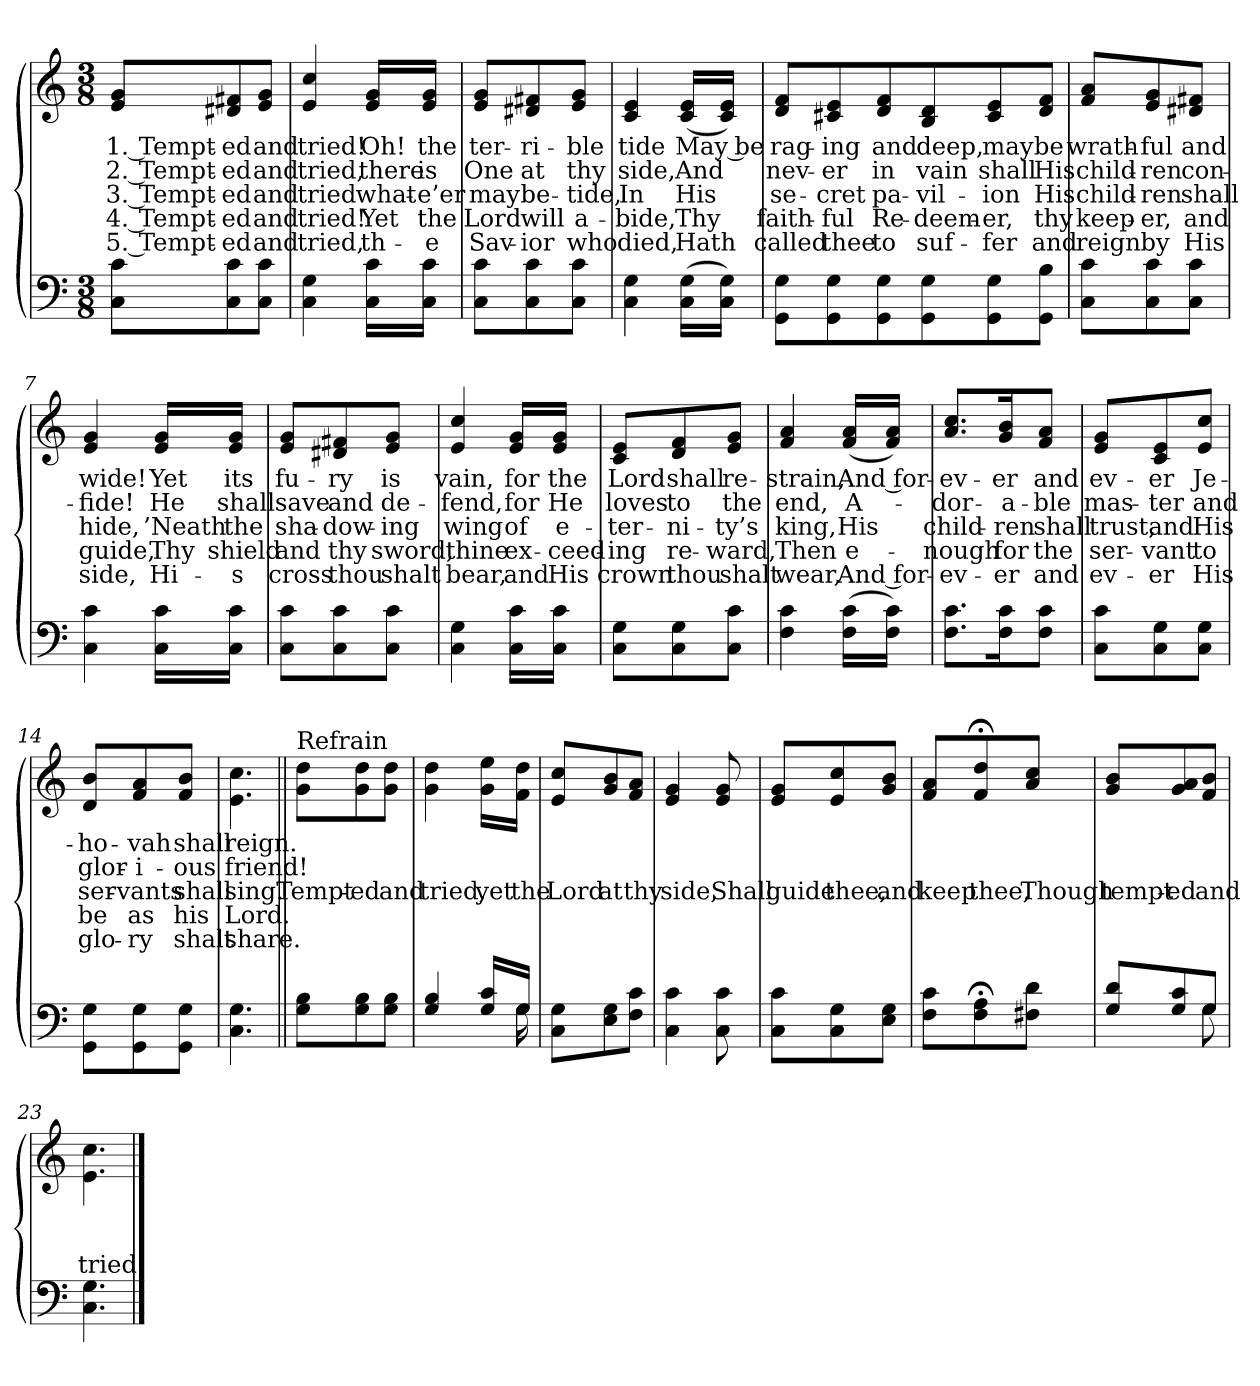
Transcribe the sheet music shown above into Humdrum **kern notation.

**kern	**kern	**text	**text	**text	**text	**text
*part2	*part1	*part1	*part1	*part1	*part1	*part1
*staff2	*staff1	*staff1	*staff1	*staff1	*staff1	*staff1
*clefF4	*clefG2	*	*	*	*	*
*k[]	*k[]	*	*	*	*	*
*M3/8	*M3/8	*	*	*	*	*
*MM80	*MM80	*	*	*	*	*
=1	=1	=1	=1	=1	=1	=1
!	!	!LO:LY:b	!LO:LY:b	!LO:LY:b	!LO:LY:b	!LO:LY:b
8C\ 8c\L	8e/ 8g/L	1. Tempt-	2. Tempt-	3. Tempt-	4. Tempt-	5. Tempt-
!	!	!LO:LY:b	!LO:LY:b	!LO:LY:b	!LO:LY:b	!LO:LY:b
8C\ 8c\	8d#X/ 8f#X/	-ed	-ed	-ed	-ed	-ed
!	!	!LO:LY:b	!LO:LY:b	!LO:LY:b	!LO:LY:b	!LO:LY:b
8C\ 8c\J	8e/ 8g/J	and	and	and	and	and
=2	=2	=2	=2	=2	=2	=2
!	!	!LO:LY:b	!LO:LY:b	!LO:LY:b	!LO:LY:b	!LO:LY:b
4C\ 4G\	4e/ 4cc/	tried!	tried,	tried	tried!	tried,
!	!	!LO:LY:b	!LO:LY:b	!LO:LY:b	!LO:LY:b	!LO:LY:b
16C\ 16c\LL	16e/ 16g/LL	Oh!	there	what-	Yet	th-
!	!	!LO:LY:b	!LO:LY:b	!LO:LY:b	!LO:LY:b	!LO:LY:b
16C\ 16c\JJ	16e/ 16g/JJ	the	is	-e’er	the	-e
=3	=3	=3	=3	=3	=3	=3
!	!	!LO:LY:b	!LO:LY:b	!LO:LY:b	!LO:LY:b	!LO:LY:b
8C\ 8c\L	8e/ 8g/L	ter-	One	may	Lord	Sav-
!	!	!LO:LY:b	!LO:LY:b	!LO:LY:b	!LO:LY:b	!LO:LY:b
8C\ 8c\	8d#X/ 8f#X/	-ri-	at	be-	will	-ior
!	!	!LO:LY:b	!LO:LY:b	!LO:LY:b	!LO:LY:b	!LO:LY:b
8C\ 8c\J	8e/ 8g/J	-ble	thy	-tide,	a-	who
=4	=4	=4	=4	=4	=4	=4
!	!	!LO:LY:b	!LO:LY:b	!LO:LY:b	!LO:LY:b	!LO:LY:b
4C\ 4G\	4c/ 4e/	tide	side,	In	-bide,	died,
!	!	!LO:LY:b	!LO:LY:b	!LO:LY:b	!LO:LY:b	!LO:LY:b
(>16C\ 16G\LL	(<16c/ 16e/LL	May be	And	His	Thy	Hath
16C\ 16G\JJ)	16c/ 16e/JJ)	.	.	.	.	.
=5	=5	=5	=5	=5	=5	=5
!	!	!LO:LY:b	!LO:LY:b	!LO:LY:b	!LO:LY:b	!LO:LY:b
8GG\ 8G\L	8d/ 8f/L	rag-	nev-	se-	faith-	called
!	!	!LO:LY:b	!LO:LY:b	!LO:LY:b	!LO:LY:b	!LO:LY:b
8GG\ 8G\	8c#X/ 8e/	-ing	-er	-cret	-ful	thee
!	!	!LO:LY:b	!LO:LY:b	!LO:LY:b	!LO:LY:b	!LO:LY:b
8GG\ 8G\	8d/ 8f/	and	in	pa-	Re-	to
!	!	!LO:LY:b	!LO:LY:b	!LO:LY:b	!LO:LY:b	!LO:LY:b
8GG\ 8G\	8B/ 8d/	deep,	vain	-vil-	-deem-	suf-
!	!	!LO:LY:b	!LO:LY:b	!LO:LY:b	!LO:LY:b	!LO:LY:b
8GG\ 8G\	8c#/ 8e/	may	shall	-ion	-er,	-fer
!	!	!LO:LY:b	!LO:LY:b	!LO:LY:b	!LO:LY:b	!LO:LY:b
8GG\ 8B\J	8d/ 8f/J	be	His	His	thy	and
!!LO:LB:g=z
=6	=6	=6	=6	=6	=6	=6
!	!	!LO:LY:b	!LO:LY:b	!LO:LY:b	!LO:LY:b	!LO:LY:b
8C\ 8c\L	8f/ 8a/L	wrath-	child-	child-	keep-	reign
!	!	!LO:LY:b	!LO:LY:b	!LO:LY:b	!LO:LY:b	!LO:LY:b
8C\ 8c\	8e/ 8g/	-ful	-ren	-ren	-er,	by
!	!	!LO:LY:b	!LO:LY:b	!LO:LY:b	!LO:LY:b	!LO:LY:b
8C\ 8c\J	8d#X/ 8f#X/J	and	con-	shall	and	His
=7	=7	=7	=7	=7	=7	=7
!	!	!LO:LY:b	!LO:LY:b	!LO:LY:b	!LO:LY:b	!LO:LY:b
4C\ 4c\	4e/ 4g/	wide!	-fide!	hide,	guide,	side,
!	!	!LO:LY:b	!LO:LY:b	!LO:LY:b	!LO:LY:b	!LO:LY:b
16C\ 16c\LL	16e/ 16g/LL	Yet	He	’Neath	Thy	Hi-
!	!	!LO:LY:b	!LO:LY:b	!LO:LY:b	!LO:LY:b	!LO:LY:b
16C\ 16c\JJ	16e/ 16g/JJ	its	shall	the	shield	-s
=8	=8	=8	=8	=8	=8	=8
!	!	!LO:LY:b	!LO:LY:b	!LO:LY:b	!LO:LY:b	!LO:LY:b
8C\ 8c\L	8e/ 8g/L	fu-	save	sha-	and	cross
!	!	!LO:LY:b	!LO:LY:b	!LO:LY:b	!LO:LY:b	!LO:LY:b
8C\ 8c\	8d#X/ 8f#X/	-ry	and	-dow-	thy	thou
!	!	!LO:LY:b	!LO:LY:b	!LO:LY:b	!LO:LY:b	!LO:LY:b
8C\ 8c\J	8e/ 8g/J	is	de-	-ing	sword,	shalt
=9	=9	=9	=9	=9	=9	=9
!	!	!LO:LY:b	!LO:LY:b	!LO:LY:b	!LO:LY:b	!LO:LY:b
4C\ 4G\	4e/ 4cc/	vain,	-fend,	wing	thine	bear,
!	!	!LO:LY:b	!LO:LY:b	!LO:LY:b	!LO:LY:b	!LO:LY:b
16C\ 16c\LL	16e/ 16g/LL	for	for	of	ex-	and
!	!	!LO:LY:b	!LO:LY:b	!LO:LY:b	!LO:LY:b	!LO:LY:b
16C\ 16c\JJ	16e/ 16g/JJ	the	He	e-	-ceed-	His
=10	=10	=10	=10	=10	=10	=10
!	!	!LO:LY:b	!LO:LY:b	!LO:LY:b	!LO:LY:b	!LO:LY:b
8C\ 8G\L	8c/ 8e/L	Lord	loves	-ter-	-ing	crown
!	!	!LO:LY:b	!LO:LY:b	!LO:LY:b	!LO:LY:b	!LO:LY:b
8C\ 8G\	8d/ 8f/	shall	to	-ni-	re-	thou
!	!	!LO:LY:b	!LO:LY:b	!LO:LY:b	!LO:LY:b	!LO:LY:b
8C\ 8c\J	8e/ 8g/J	re-	the	-ty’s	-ward,	shalt
=11	=11	=11	=11	=11	=11	=11
!	!	!LO:LY:b	!LO:LY:b	!LO:LY:b	!LO:LY:b	!LO:LY:b
4F\ 4c\	4f/ 4a/	-strain,	end,	king,	Then	wear,
!	!	!LO:LY:b	!LO:LY:b	!LO:LY:b	!LO:LY:b	!LO:LY:b
(>16F\ 16c\LL	(<16f/ 16a/LL	And for-	A-	His	e-	And for-
16F\ 16c\JJ)	16f/ 16a/JJ)	.	.	.	.	.
!!LO:LB:g=z
=12	=12	=12	=12	=12	=12	=12
!	!	!LO:LY:b	!LO:LY:b	!LO:LY:b	!LO:LY:b	!LO:LY:b
8.F\ 8.c\L	8.a/ 8.cc/L	-ev-	-dor-	child-	-nough	-ev-
!	!	!LO:LY:b	!LO:LY:b	!LO:LY:b	!LO:LY:b	!LO:LY:b
16F\ 16c\K	16g/ 16b/K	-er	-a-	-ren	for	-er
!	!	!LO:LY:b	!LO:LY:b	!LO:LY:b	!LO:LY:b	!LO:LY:b
8F\ 8c\J	8f/ 8a/J	and	-ble	shall	the	and
=13	=13	=13	=13	=13	=13	=13
!	!	!LO:LY:b	!LO:LY:b	!LO:LY:b	!LO:LY:b	!LO:LY:b
8C\ 8c\L	8e/ 8g/L	ev-	mas-	trust,	ser-	ev-
!	!	!LO:LY:b	!LO:LY:b	!LO:LY:b	!LO:LY:b	!LO:LY:b
8C\ 8G\	8c/ 8e/	-er	-ter	and	-vant	-er
!	!	!LO:LY:b	!LO:LY:b	!LO:LY:b	!LO:LY:b	!LO:LY:b
8C\ 8G\J	8e/ 8cc/J	Je-	and	His	to	His
=14	=14	=14	=14	=14	=14	=14
!	!	!LO:LY:b	!LO:LY:b	!LO:LY:b	!LO:LY:b	!LO:LY:b
8GG\ 8G\L	8d/ 8b/L	-ho-	glor-	ser-	be	glo-
!	!	!LO:LY:b	!LO:LY:b	!LO:LY:b	!LO:LY:b	!LO:LY:b
8GG\ 8G\	8f/ 8a/	-vah	-i-	-vants	as	-ry
!	!	!LO:LY:b	!LO:LY:b	!LO:LY:b	!LO:LY:b	!LO:LY:b
8GG\ 8G\J	8f/ 8b/J	shall	-ous	shall	his	shalt
=15	=15	=15	=15	=15	=15	=15
!	!	!LO:LY:b	!LO:LY:b	!LO:LY:b	!LO:LY:b	!LO:LY:b
4.C\ 4.G\	4.e\ 4.cc\	reign.	friend!	sing.	Lord.	share.
=16||	=16||	=16||	=16||	=16||	=16||	=16||
!	!LO:TX:a:t=Refrain	!	!	!	!	!
!	!	!	!	!LO:LY:b	!	!
8G\ 8B\L	8g\ 8dd\L	.	.	Tempt-	.	.
!	!	!	!	!LO:LY:b	!	!
8G\ 8B\	8g\ 8dd\	.	.	-ed	.	.
!	!	!	!	!LO:LY:b	!	!
8G\ 8B\J	8g\ 8dd\J	.	.	and	.	.
=17	=17	=17	=17	=17	=17	=17
*^	*	*	*	*	*	*
!	!	!	!	!	!LO:LY:b	!	!
4G/ 4B/	16ryy	4g\ 4dd\	.	.	tried,	.	.
!	!	!	!	!	!LO:LY:b	!	!
*v	*v	*	*	*	*	*	*
16G/ 16c/LL	16g\ 16ee\LL	.	.	yet	.	.
*^	*	*	*	*	*	*
!	!	!	!	!	!LO:LY:b	!	!
16G/JJ	16G\	16f\ 16dd\JJ	.	.	the	.	.
=18	=18	=18	=18	=18	=18	=18	=18
!	!	!	!	!	!LO:LY:b	!	!
*v	*v	*	*	*	*	*	*
8C\ 8G\L	8e/ 8cc/L	.	.	Lord	.	.
!	!	!	!	!LO:LY:b	!	!
8E\ 8G\	8g/ 8b/	.	.	at	.	.
!	!	!	!	!LO:LY:b	!	!
8F\ 8c\J	8f/ 8a/J	.	.	thy	.	.
!!LO:PB:g=z
=19	=19	=19	=19	=19	=19	=19
!	!	!	!	!LO:LY:b	!	!
4C\ 4c\	4e/ 4g/	.	.	side,	.	.
!	!	!	!	!LO:LY:b	!	!
8C\ 8c\	8e/ 8g/	.	.	Shall	.	.
=20	=20	=20	=20	=20	=20	=20
!	!	!	!	!LO:LY:b	!	!
8C\ 8c\L	8e/ 8g/L	.	.	guide	.	.
!	!	!	!	!LO:LY:b	!	!
8C\ 8G\	8e/ 8cc/	.	.	thee,	.	.
!	!	!	!	!LO:LY:b	!	!
8E\ 8G\J	8g/ 8b/J	.	.	and	.	.
=21	=21	=21	=21	=21	=21	=21
!	!	!	!	!LO:LY:b	!	!
8F\ 8c\L	8f/ 8a/L	.	.	keep	.	.
!	!	!	!	!LO:LY:b	!	!
8F\;< 8A\;<	8f/;< 8dd/;<	.	.	thee,	.	.
!	!	!	!	!LO:LY:b	!	!
8F#X\ 8d\J	8a/ 8cc/J	.	.	Though	.	.
=22	=22	=22	=22	=22	=22	=22
*^	*	*	*	*	*	*
!	!	!	!	!	!LO:LY:b	!	!
8G/ 8d/L	4ryy	8g/ 8b/L	.	.	tempt-	.	.
!	!	!	!	!	!LO:LY:b	!	!
8G/ 8c/	.	8g/ 8a/	.	.	-ed	.	.
!	!	!	!	!	!LO:LY:b	!	!
8G/J	8G\	8f/ 8b/J	.	.	and	.	.
=23	=23	=23	=23	=23	=23	=23	=23
!	!	!	!	!	!LO:LY:b	!	!
*v	*v	*	*	*	*	*	*
4.C\ 4.G\	4.e\ 4.cc\	.	.	tried.	.	.
==	==	==	==	==	==	==
*-	*-	*-	*-	*-	*-	*-
